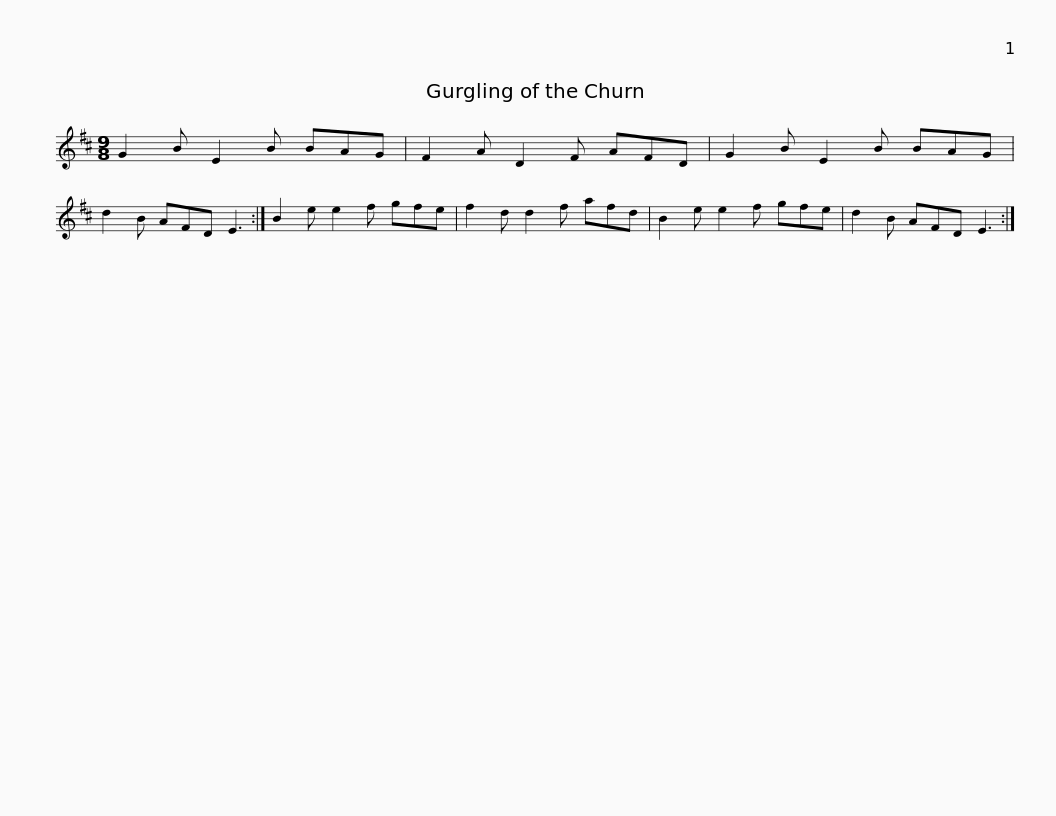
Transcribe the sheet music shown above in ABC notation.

X:1
L:1/8
M:9/8
I:linebreak $
K:D
V:1 treble
V:1
 G2 B E2 B BAG | F2 A D2 F AFD | G2 B E2 B BAG | d2 B AFD E3 :| B2 e e2 f gfe | %5
 f2 d d2 f afd |$ B2 e e2 f gfe | d2 B AFD E3 :| %8
